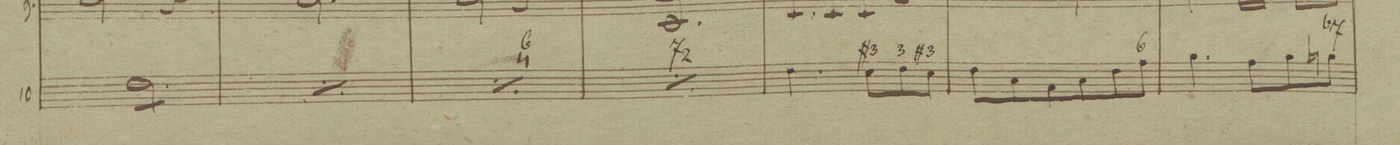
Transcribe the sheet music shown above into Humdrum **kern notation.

**kern	**fba	**dynam
*I"10.	*	*
*clefF4	*	*
*k[b-]	*	*
*M3/4	*	*
8F\L	.	.
8F\	.	.
8F\	.	.
8F\	.	.
8F\	.	.
8F\J	.	.
=119	=119	=119
*rep	*	*
8F\L	.	.
8F\	.	.
8F\	.	.
8F\	.	.
8F\	.	.
8F\J	.	.
*Xrep	*	*
=120	=120	=120
*rep	*	*
8F\L	.	.
8F\	.	.
8F\	.	.
8F\	.	.
8F\	6 4	.
8F\J	.	.
*Xrep	*	*
=121	=121	=121
*rep	*	*
8F\L	.	.
8F\	.	.
8F\	.	.
8F\	.	.
8F\	7 2	.
8F\J	.	.
*Xrep	*	*
=122	=122	=122
*Xtremolo	*	*
4.F\	.	.
8E\L	3#	.
8F\	3	.
8E\J	3#	.
=123	=123	=123
8F\L	.	.
8C\	.	.
8AA\	.	.
8C\	.	.
8F\	.	.
8A\J	.	.
=124	=124	=124
4.B-\	.	.
8A\L	.	.
8B-\	.	.
8Bn\J	7-	.
=125	=125	=125
*-	*-	*-
